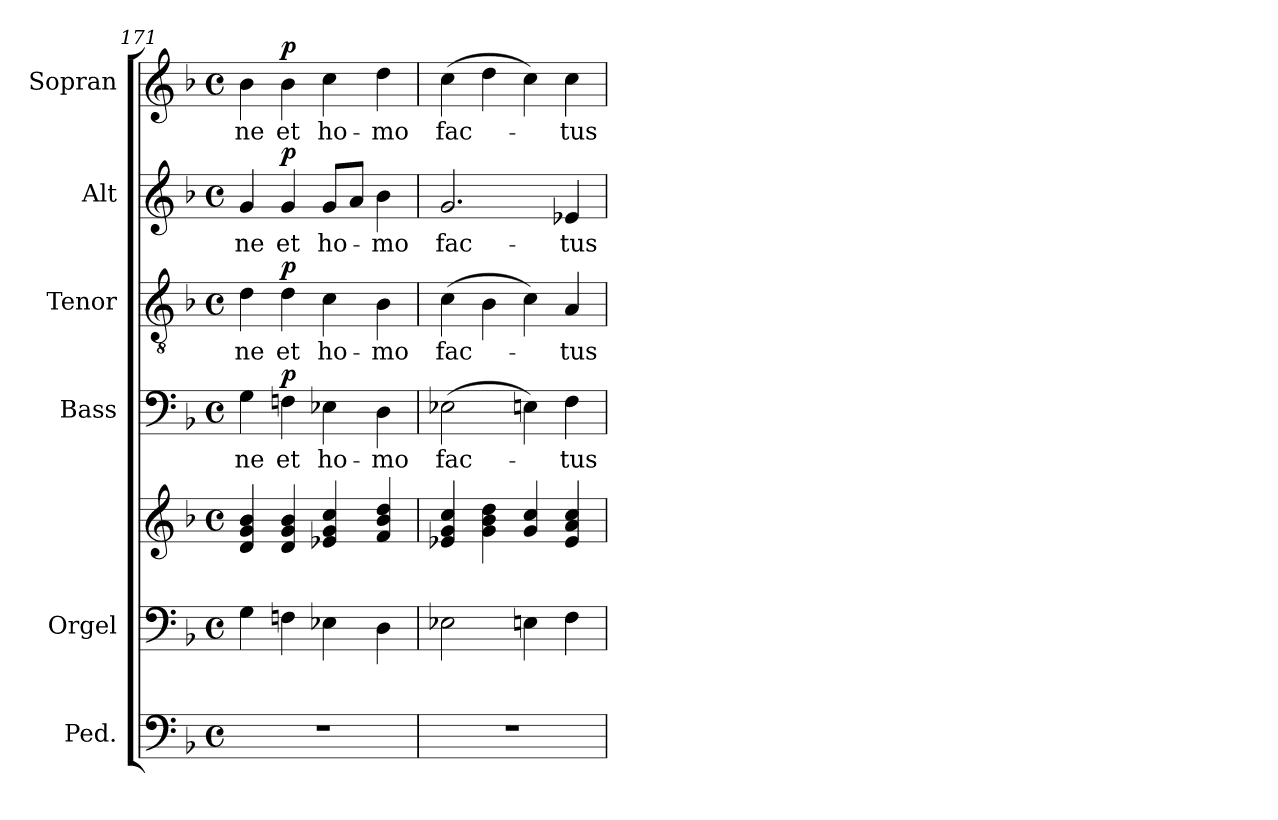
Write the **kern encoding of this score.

**kern	**kern	**kern	**kern	**text	**dynam	**kern	**text	**dynam	**kern	**text	**dynam	**kern	**text	**dynam
*part6	*part5	*part5	*part4	*part4	*part4	*part3	*part3	*part3	*part2	*part2	*part2	*part1	*part1	*part1
*staff7	*staff6	*staff5	*staff4	*staff4	*staff4	*staff3	*staff3	*staff3	*staff2	*staff2	*staff2	*staff1	*staff1	*staff1
*I"Ped.	*I"Orgel	*	*I"Bass	*	*	*I"Tenor	*	*	*I"Alt	*	*	*I"Sopran	*	*
*	*I'Org.	*	*I'B.	*	*	*I'T.	*	*	*I'A.	*	*	*I'S.	*	*
*clefF4	*clefF4	*clefG2	*clefF4	*	*	*clefGv2	*	*	*clefG2	*	*	*clefG2	*	*
*ITrd7c12	*	*	*	*	*	*	*	*	*	*	*	*	*	*
*k[b-]	*k[b-]	*k[b-]	*k[b-]	*	*	*k[b-]	*	*	*k[b-]	*	*	*k[b-]	*	*
*F:	*F:	*F:	*F:	*	*	*F:	*	*	*F:	*	*	*F:	*	*
*M4/4	*M4/4	*M4/4	*M4/4	*	*	*M4/4	*	*	*M4/4	*	*	*M4/4	*	*
*met(c)	*met(c)	*met(c)	*met(c)	*	*	*met(c)	*	*	*met(c)	*	*	*met(c)	*	*
=171	=171	=171	=171	=171	=171	=171	=171	=171	=171	=171	=171	=171	=171	=171
!	!	!	!	!LO:LY:b	!	!	!LO:LY:b	!	!	!LO:LY:b	!	!	!LO:LY:b	!
1r	4G\	4d/ 4g/ 4b-/	4G\	-ne	.	4d\	-ne	.	4g/	-ne	.	4b-\	-ne	.
!	!	!	!	!LO:LY:b	!LO:DY:a	!	!LO:LY:b	!LO:DY:a	!	!LO:LY:b	!LO:DY:a	!	!LO:LY:b	!LO:DY:a
.	4Fn\	4d/ 4g/ 4b-/	4Fn\	et	p	4d\	et	p	4g/	et	p	4b-\	et	p
!	!	!	!	!LO:LY:b	!	!	!LO:LY:b	!	!	!LO:LY:b	!	!	!LO:LY:b	!
.	4E-X\	4e-X/ 4g/ 4cc/	4E-X\	ho-	.	4c\	ho-	.	8g/L	ho-	.	4cc\	ho-	.
.	.	.	.	.	.	.	.	.	8a/J	.	.	.	.	.
!	!	!	!	!LO:LY:b	!	!	!LO:LY:b	!	!	!LO:LY:b	!	!	!LO:LY:b	!
.	4D\	4f/ 4b-/ 4dd/	4D\	-mo	.	4B-\	-mo	.	4b-\	-mo	.	4dd\	-mo	.
=172	=172	=172	=172	=172	=172	=172	=172	=172	=172	=172	=172	=172	=172	=172
!	!	!	!	!LO:LY:b	!	!	!LO:LY:b	!	!	!LO:LY:b	!	!	!LO:LY:b	!
1r	2E-X\	4e-X/ 4g/ 4cc/	(>2E-X\	fac-	.	(>4c\	fac-	.	2.g/	fac-	.	(>4cc\	fac-	.
.	.	4g\ 4b-\ 4dd\	.	.	.	4B-\	.	.	.	.	.	4dd\	.	.
.	4En\	4g/ 4cc/	4En\)	.	.	4c\)	.	.	.	.	.	4cc\)	.	.
!	!	!	!	!LO:LY:b	!	!	!LO:LY:b	!	!	!LO:LY:b	!	!	!LO:LY:b	!
.	4F\	4e-/ 4a/ 4cc/	4F\	-tus	.	4A/	-tus	.	4e-X/	-tus	.	4cc\	-tus	.
=	=	=	=	=	=	=	=	=	=	=	=	=	=	=
*-	*-	*-	*-	*-	*-	*-	*-	*-	*-	*-	*-	*-	*-	*-
